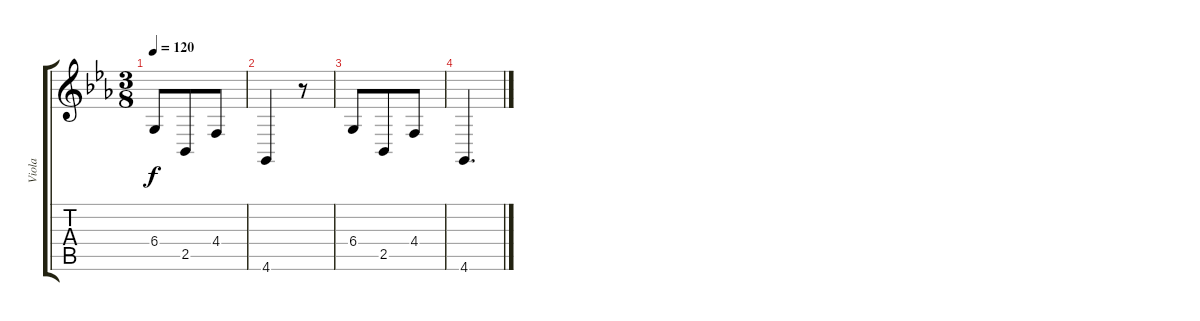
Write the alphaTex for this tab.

\track ("Viola" "Viola") {instrument viola}
\staff {score tabs}
\tuning (Eb4 Bb3 Gb3 Db3 Ab2 Eb2) {hide}
\ts (3 8)
\tempo 120
\clef g2
\ks eb
6.4.8{dy f} 2.5.8 4.4.8 |
4.6.4 r.8 |
6.4.8 2.5.8 4.4.8 |
4.6.4{d}
